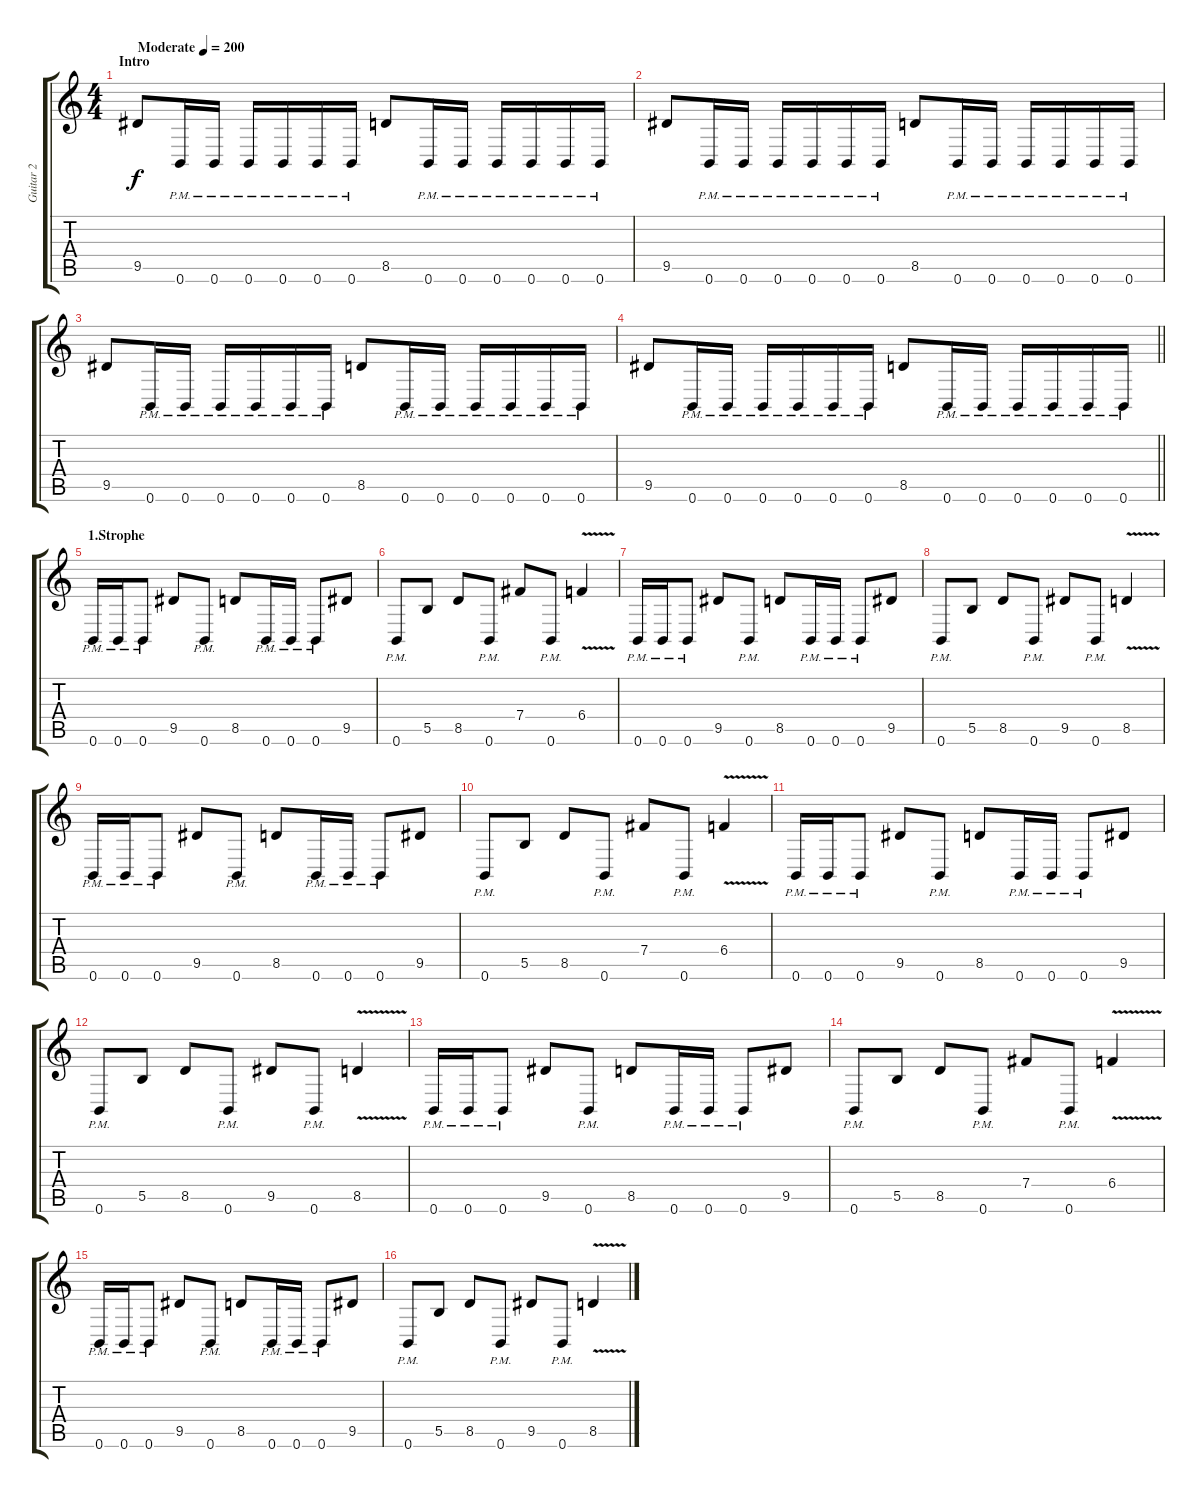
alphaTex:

\track ("Guitar 2" "Guitar 2") {instrument overdrivenguitar}
\staff {score tabs}
\tuning (Db4 Ab3 E3 B2 Gb2 B1) {hide}
\ts (4 4)
\section ("" "Intro")
\tempo (200 "Moderate")
\clef g2
\ks c
9.5.8{dy f instrument overdrivenguitar} 0.6{pm}.16 0.6{pm}.16 0.6{pm}.16 0.6{pm}.16 0.6{pm}.16 0.6{pm}.16 8.5.8 0.6{pm}.16 0.6{pm}.16 0.6{pm}.16 0.6{pm}.16 0.6{pm}.16 0.6{pm}.16 |
9.5.8 0.6{pm}.16 0.6{pm}.16 0.6{pm}.16 0.6{pm}.16 0.6{pm}.16 0.6{pm}.16 8.5.8 0.6{pm}.16 0.6{pm}.16 0.6{pm}.16 0.6{pm}.16 0.6{pm}.16 0.6{pm}.16 |
9.5.8 0.6{pm}.16 0.6{pm}.16 0.6{pm}.16 0.6{pm}.16 0.6{pm}.16 0.6{pm}.16 8.5.8 0.6{pm}.16 0.6{pm}.16 0.6{pm}.16 0.6{pm}.16 0.6{pm}.16 0.6{pm}.16 |
\barLineRight lightlight
9.5.8 0.6{pm}.16 0.6{pm}.16 0.6{pm}.16 0.6{pm}.16 0.6{pm}.16 0.6{pm}.16 8.5.8 0.6{pm}.16 0.6{pm}.16 0.6{pm}.16 0.6{pm}.16 0.6{pm}.16 0.6{pm}.16 |
\section ("" "1.Strophe")
0.6{pm}.16 0.6{pm}.16 0.6{pm}.8 9.5.8 0.6{pm}.8 8.5.8 0.6{pm}.16 0.6{pm}.16 0.6{pm}.8 9.5.8 |
0.6{pm}.8 5.5.8 8.5.8 0.6{pm}.8 7.4.8 0.6{pm}.8 6.4{v}.4 |
0.6{pm}.16 0.6{pm}.16 0.6{pm}.8 9.5.8 0.6{pm}.8 8.5.8 0.6{pm}.16 0.6{pm}.16 0.6{pm}.8 9.5.8 |
0.6{pm}.8 5.5.8 8.5.8 0.6{pm}.8 9.5.8 0.6{pm}.8 8.5{v}.4 |
0.6{pm}.16 0.6{pm}.16 0.6{pm}.8 9.5.8 0.6{pm}.8 8.5.8 0.6{pm}.16 0.6{pm}.16 0.6{pm}.8 9.5.8 |
0.6{pm}.8 5.5.8 8.5.8 0.6{pm}.8 7.4.8 0.6{pm}.8 6.4{v}.4 |
0.6{pm}.16 0.6{pm}.16 0.6{pm}.8 9.5.8 0.6{pm}.8 8.5.8 0.6{pm}.16 0.6{pm}.16 0.6{pm}.8 9.5.8 |
0.6{pm}.8 5.5.8 8.5.8 0.6{pm}.8 9.5.8 0.6{pm}.8 8.5{v}.4 |
0.6{pm}.16 0.6{pm}.16 0.6{pm}.8 9.5.8 0.6{pm}.8 8.5.8 0.6{pm}.16 0.6{pm}.16 0.6{pm}.8 9.5.8 |
0.6{pm}.8 5.5.8 8.5.8 0.6{pm}.8 7.4.8 0.6{pm}.8 6.4{v}.4 |
0.6{pm}.16 0.6{pm}.16 0.6{pm}.8 9.5.8 0.6{pm}.8 8.5.8 0.6{pm}.16 0.6{pm}.16 0.6{pm}.8 9.5.8 |
0.6{pm}.8 5.5.8 8.5.8 0.6{pm}.8 9.5.8 0.6{pm}.8 8.5{v}.4
